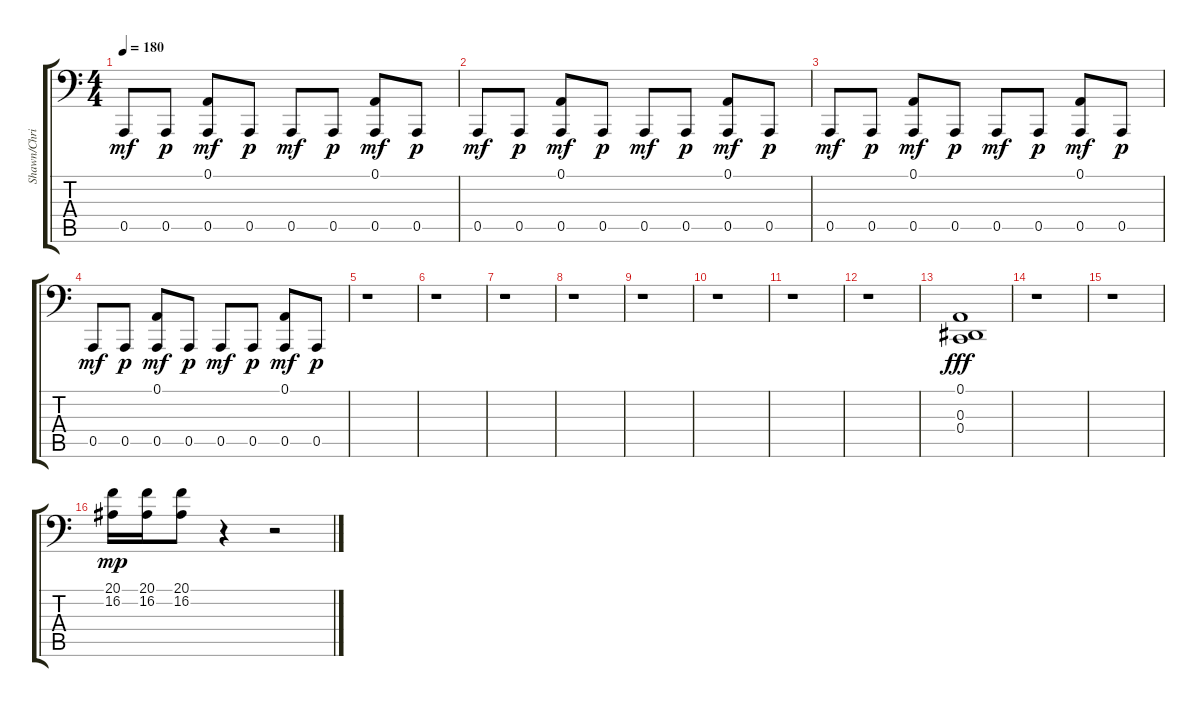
\track ("Shawn/Chris" "Shawn/Chri") {instrument melodictom}
\staff {score tabs}
\tuning (A2 Gb2 Eb2 C2 A1 Gb1) {hide}
\ts (4 4)
\tempo 180
\clef f4
\ks c
0.5.8{dy mf} 0.5.8{dy p} (0.1 0.5).8{dy mf} 0.5.8{dy p} 0.5.8{dy mf} 0.5.8{dy p} (0.1 0.5).8{dy mf} 0.5.8{dy p} |
0.5.8{dy mf} 0.5.8{dy p} (0.1 0.5).8{dy mf} 0.5.8{dy p} 0.5.8{dy mf} 0.5.8{dy p} (0.1 0.5).8{dy mf} 0.5.8{dy p} |
0.5.8{dy mf} 0.5.8{dy p} (0.1 0.5).8{dy mf} 0.5.8{dy p} 0.5.8{dy mf} 0.5.8{dy p} (0.1 0.5).8{dy mf} 0.5.8{dy p} |
0.5.8{dy mf} 0.5.8{dy p} (0.1 0.5).8{dy mf} 0.5.8{dy p} 0.5.8{dy mf} 0.5.8{dy p} (0.1 0.5).8{dy mf} 0.5.8{dy p} |
r.1 |
r.1 |
r.1 |
r.1 |
r.1 |
r.1 |
r.1 |
r.1 |
(0.1 0.3 0.4).1{dy fff} |
r.1 |
r.1 |
(20.1 16.2).16{dy mp volume 11 instrument woodblock} (20.1 16.2).16 (20.1 16.2).8 r.4 r.2
